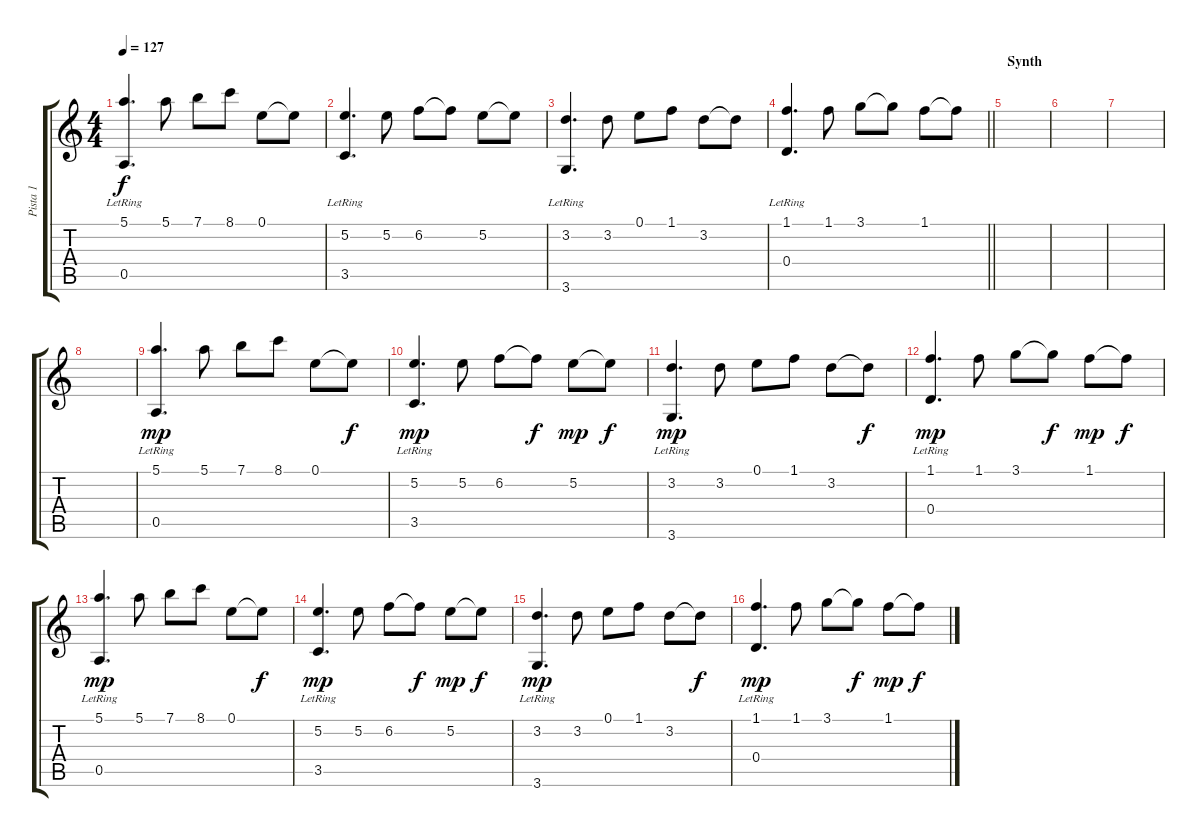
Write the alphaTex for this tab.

\track ("Pista 1" "Pista 1") {instrument electricguitarjazz}
\staff {score tabs}
\tuning (E4 B3 G3 D3 A2 E2) {hide}
\ts (4 4)
\tempo 127
\clef g2
\ks c
(5.1{lr} 0.5{lr}).4{d dy f} 5.1.8 7.1.8 8.1.8 0.1.8 0.1{t}.8 |
(5.2{lr} 3.5{lr}).4{d} 5.2.8 6.2.8 6.2{t}.8 5.2.8 5.2{t}.8 |
(3.2{lr} 3.6{lr}).4{d} 3.2.8 0.1.8 1.1.8 3.2.8 3.2{t}.8 |
\barLineRight lightlight
(1.1{lr} 0.4{lr}).4{d} 1.1.8 3.1.8 3.1{t}.8 1.1.8 1.1{t}.8 |
\section ("" "Synth")
|
|
|
|
(5.1{lr} 0.5{lr}).4{d dy mp} 5.1.8 7.1.8 8.1.8 0.1.8 0.1{t}.8{dy f} |
(5.2{lr} 3.5{lr}).4{d dy mp} 5.2.8 6.2.8 6.2{t}.8{dy f} 5.2.8{dy mp} 5.2{t}.8{dy f} |
(3.2{lr} 3.6{lr}).4{d dy mp} 3.2.8 0.1.8 1.1.8 3.2.8 3.2{t}.8{dy f} |
(1.1{lr} 0.4{lr}).4{d dy mp} 1.1.8 3.1.8 3.1{t}.8{dy f} 1.1.8{dy mp} 1.1{t}.8{dy f} |
(5.1{lr} 0.5{lr}).4{d dy mp} 5.1.8 7.1.8 8.1.8 0.1.8 0.1{t}.8{dy f} |
(5.2{lr} 3.5{lr}).4{d dy mp} 5.2.8 6.2.8 6.2{t}.8{dy f} 5.2.8{dy mp} 5.2{t}.8{dy f} |
(3.2{lr} 3.6{lr}).4{d dy mp} 3.2.8 0.1.8 1.1.8 3.2.8 3.2{t}.8{dy f} |
(1.1{lr} 0.4{lr}).4{d dy mp} 1.1.8 3.1.8 3.1{t}.8{dy f} 1.1.8{dy mp} 1.1{t}.8{dy f}
